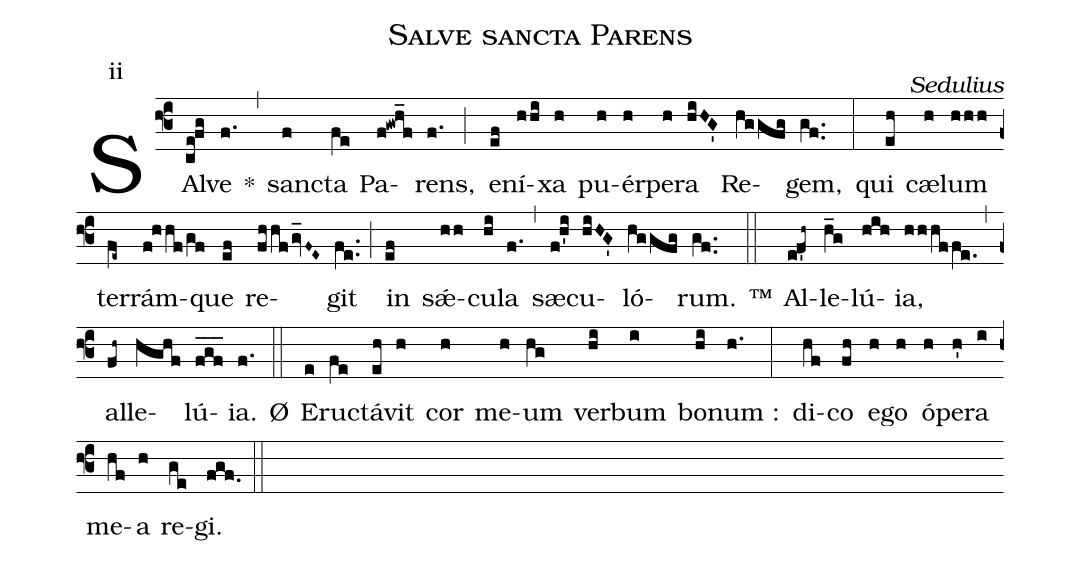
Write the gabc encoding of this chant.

name:Salve sancta Parens;
commentary: Sedulius;
mode:ii;
%%
(f3) SAl(ce!fg)ve(f.) *(,) sanc(f)ta(fe) Pa(f!gwh_f)rens,(f.) (;) e(ef)ní(hhi)xa(h) pu(h)ér(h)pe(h)ra(hiHG') Re(hggfg)gem,(gf..) (:) qui(eh) cæ(h)lum(hhh) ter(fe~)rám(f!hhf/gf)que(ef) re(fhhfgv_F~E~)git(fe..) (;) in(ef) sǽ(hh)cu(hi)la(f.) (,) sæ(f!h'i)cu(hiHG')ló(hggfg)rum.(gf..) ™(::) Al(e!f'h~)le(h_g)lú(hih)ia,(hhhffe.) (,) al(fh~)le(hghf)lú(fgf___)ia.(f.) Ø(::) E(e)ru(fe)ctá(eh)vit(h) cor(h) me(h)um(hg) ver(hi)bum(i) bo(hi)num~:(h.) (:) di(hf)co(fh) e(h)go(h) ó(h)pe(h')ra(i) me(hf)a(h) re(ge)gi.(fgf.) (::)
